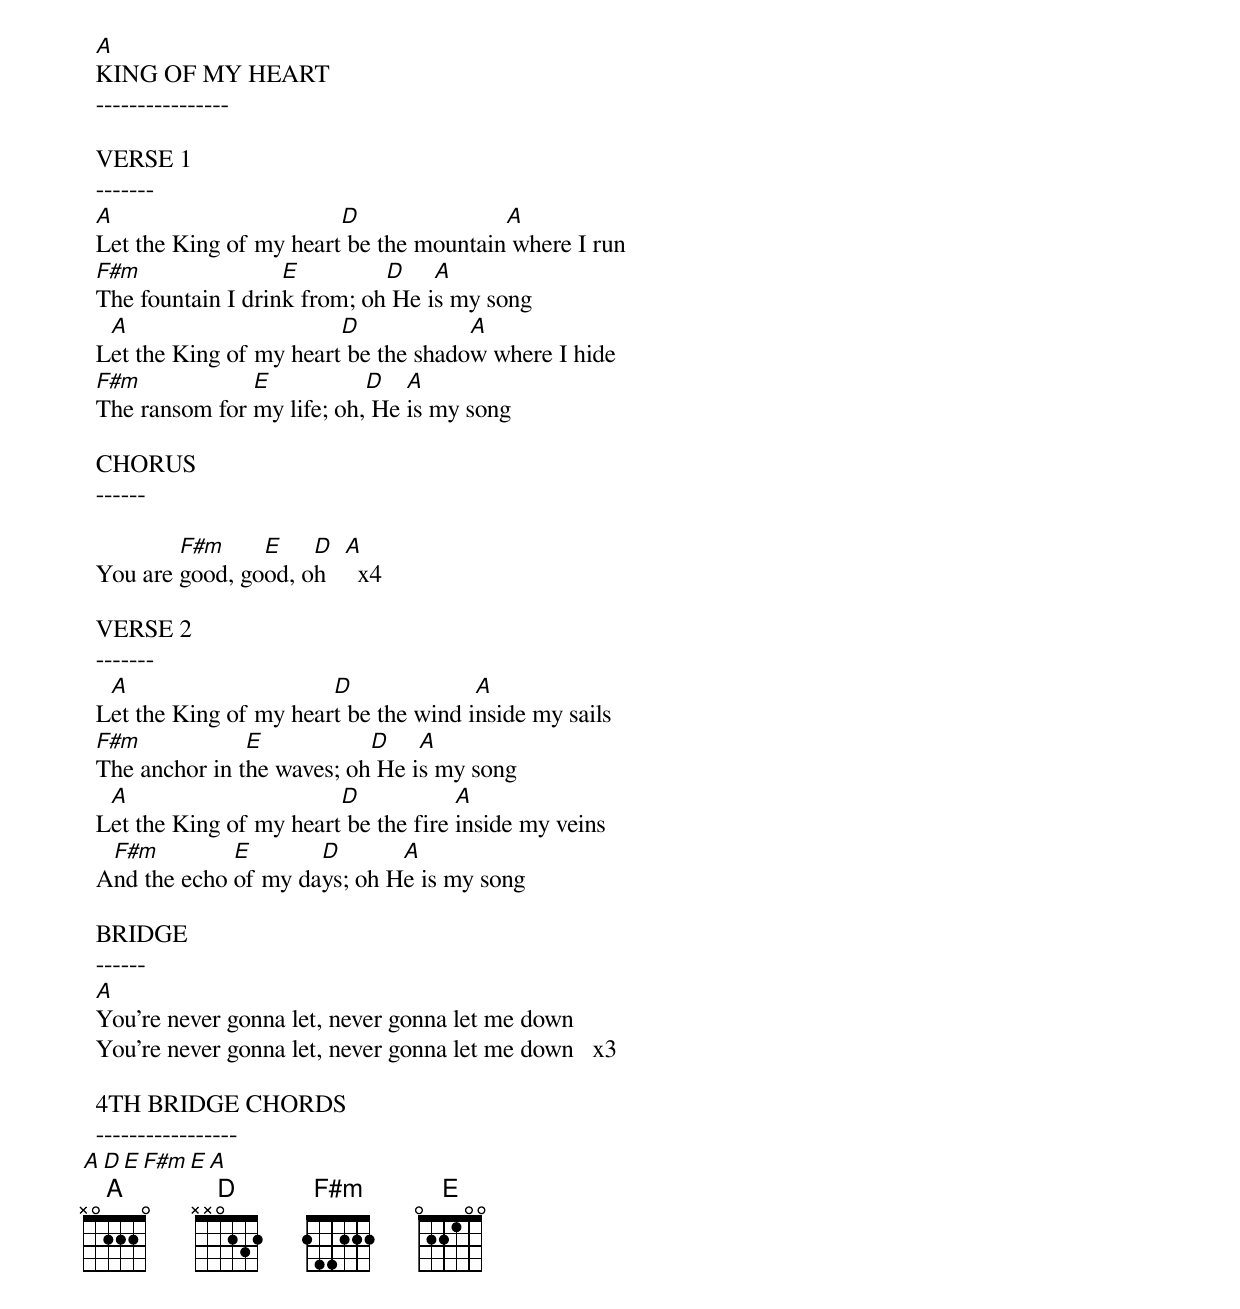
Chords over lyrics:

  A
  KING OF MY HEART
  ----------------

  VERSE 1
  -------
  A                       D               A
  Let the King of my heart be the mountain where I run
  F#m                E         D    A
  The fountain I drink from; oh He is my song
   A                      D            A
  Let the King of my heart be the shadow where I hide
  F#m            E           D   A
  The ransom for my life; oh, He is my song

  CHORUS
  ------

          F#m     E    D   A
  You are good, good, oh     x4

  VERSE 2
  -------
   A                     D              A
  Let the King of my heart be the wind inside my sails
  F#m            E           D    A
  The anchor in the waves; oh He is my song
   A                      D            A
  Let the King of my heart be the fire inside my veins
   F#m         E       D       A
  And the echo of my days; oh He is my song

  BRIDGE
  ------
  A
  You’re never gonna let, never gonna let me down
  You’re never gonna let, never gonna let me down   x3

  4TH BRIDGE CHORDS
  -----------------
  A     D    E    F#m     E   A
